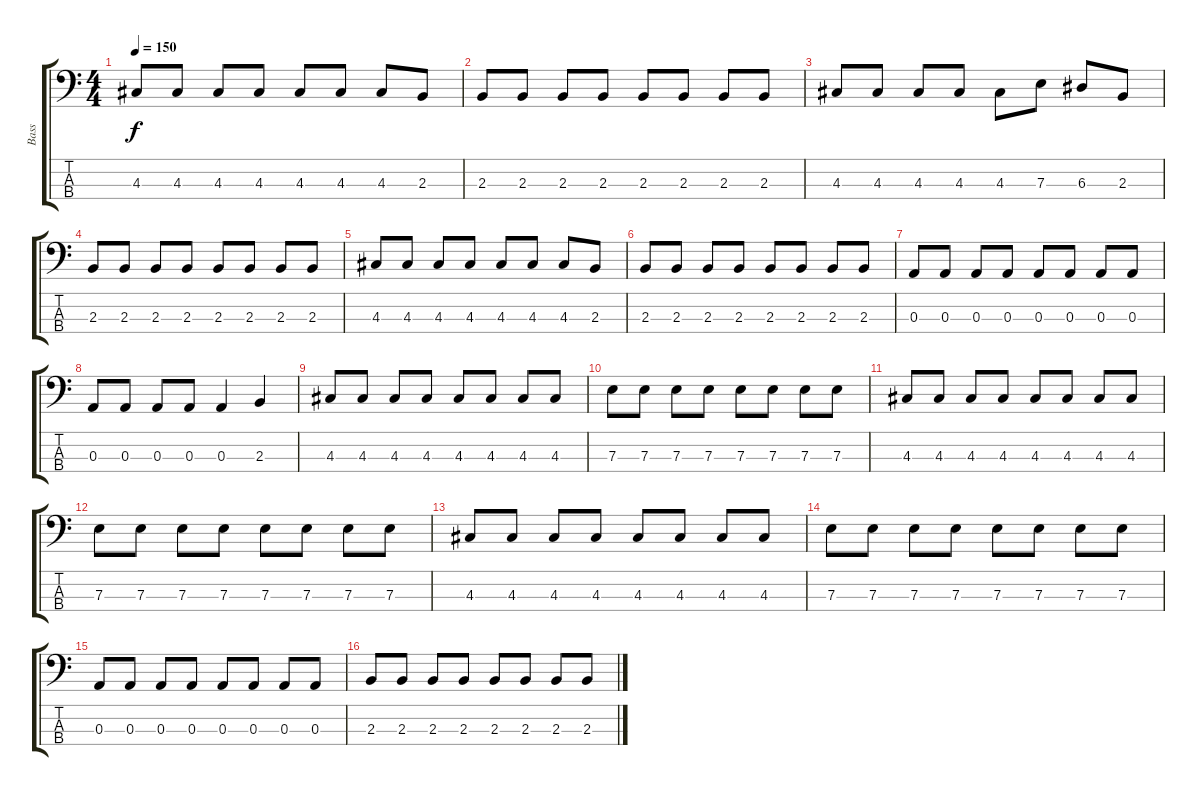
\track ("Bass" "Bass") {instrument electricbasspick}
\staff {score tabs}
\tuning (G2 D2 A1 E1) {hide}
\ts (4 4)
\tempo 150
\clef f4
\ks c
4.3.8{dy f instrument electricbasspick} 4.3.8 4.3.8 4.3.8 4.3.8 4.3.8 4.3.8 2.3.8 |
2.3.8 2.3.8 2.3.8 2.3.8 2.3.8 2.3.8 2.3.8 2.3.8 |
4.3.8 4.3.8 4.3.8 4.3.8 4.3.8 7.3.8 6.3.8 2.3.8 |
2.3.8 2.3.8 2.3.8 2.3.8 2.3.8 2.3.8 2.3.8 2.3.8 |
4.3.8 4.3.8 4.3.8 4.3.8 4.3.8 4.3.8 4.3.8 2.3.8 |
2.3.8 2.3.8 2.3.8 2.3.8 2.3.8 2.3.8 2.3.8 2.3.8 |
0.3.8 0.3.8 0.3.8 0.3.8 0.3.8 0.3.8 0.3.8 0.3.8 |
0.3.8 0.3.8 0.3.8 0.3.8 0.3.4 2.3.4 |
4.3.8 4.3.8 4.3.8 4.3.8 4.3.8 4.3.8 4.3.8 4.3.8 |
7.3.8 7.3.8 7.3.8 7.3.8 7.3.8 7.3.8 7.3.8 7.3.8 |
4.3.8 4.3.8 4.3.8 4.3.8 4.3.8 4.3.8 4.3.8 4.3.8 |
7.3.8 7.3.8 7.3.8 7.3.8 7.3.8 7.3.8 7.3.8 7.3.8 |
4.3.8 4.3.8 4.3.8 4.3.8 4.3.8 4.3.8 4.3.8 4.3.8 |
7.3.8 7.3.8 7.3.8 7.3.8 7.3.8 7.3.8 7.3.8 7.3.8 |
0.3.8 0.3.8 0.3.8 0.3.8 0.3.8 0.3.8 0.3.8 0.3.8 |
2.3.8 2.3.8 2.3.8 2.3.8 2.3.8 2.3.8 2.3.8 2.3.8
